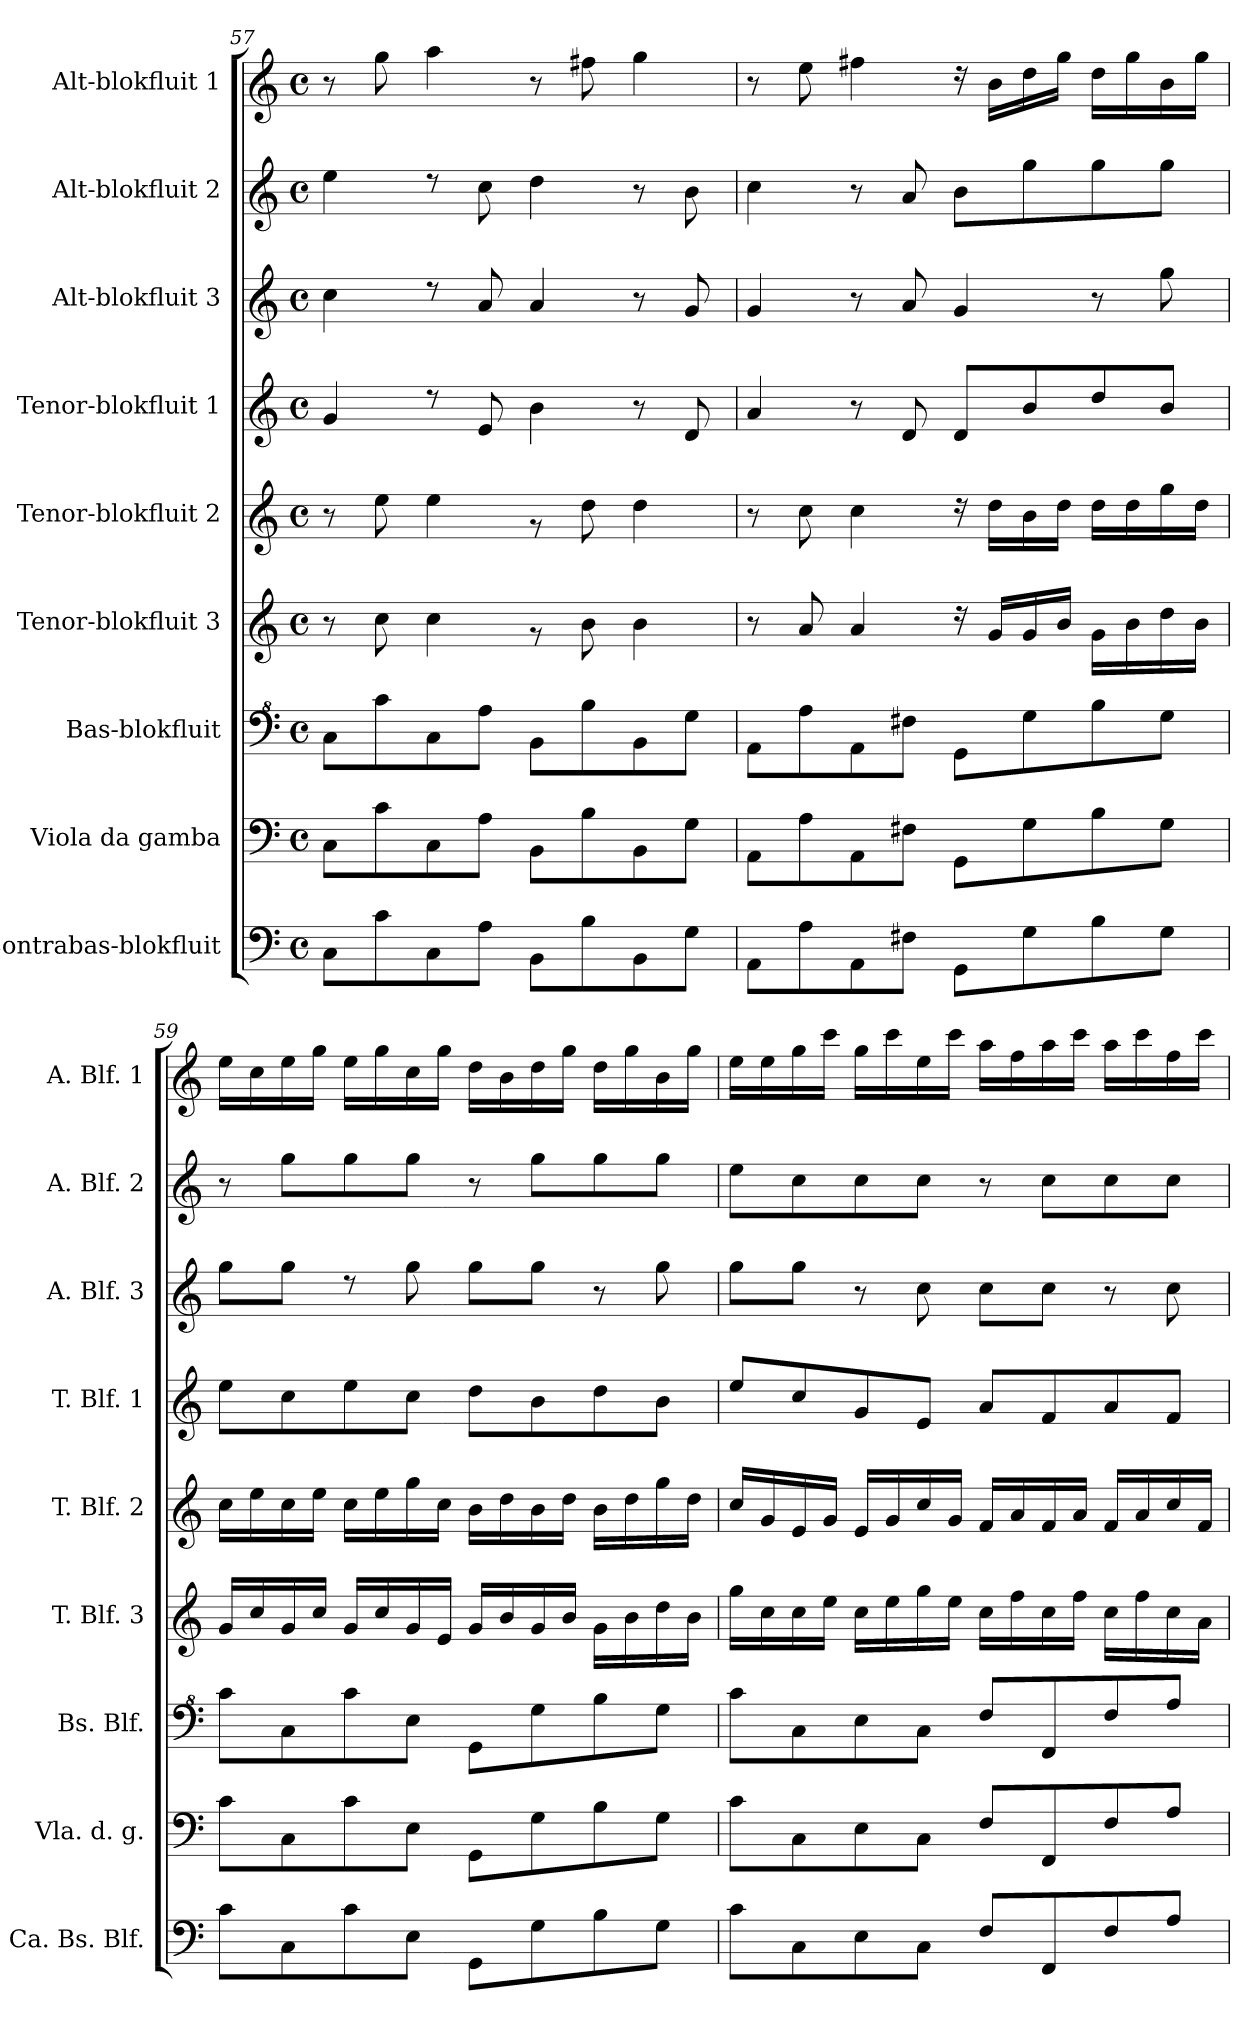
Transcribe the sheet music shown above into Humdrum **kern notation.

**kern	**kern	**kern	**kern	**kern	**kern	**kern	**kern	**kern
*part9	*part8	*part7	*part6	*part5	*part4	*part3	*part2	*part1
*staff9	*staff8	*staff7	*staff6	*staff5	*staff4	*staff3	*staff2	*staff1
*I"Contrabas-blokfluit	*I"Viola da gamba	*I"Bas-blokfluit	*I"Tenor-blokfluit 3	*I"Tenor-blokfluit 2	*I"Tenor-blokfluit 1	*I"Alt-blokfluit 3	*I"Alt-blokfluit 2	*I"Alt-blokfluit 1
*I'Ca. Bs. Blf.	*I'Vla. d. g.	*I'Bs. Blf.	*I'T. Blf. 3	*I'T. Blf. 2	*I'T. Blf. 1	*I'A. Blf. 3	*I'A. Blf. 2	*I'A. Blf. 1
!!LO:PB:g=z
*clefF4	*clefF4	*clefF^4	*clefG2	*clefG2	*clefG2	*clefG2	*clefG2	*clefG2
*k[]	*k[]	*k[]	*k[]	*k[]	*k[]	*k[]	*k[]	*k[]
*M4/4	*M4/4	*M4/4	*M4/4	*M4/4	*M4/4	*M4/4	*M4/4	*M4/4
*met(c)	*met(c)	*met(c)	*met(c)	*met(c)	*met(c)	*met(c)	*met(c)	*met(c)
=57	=57	=57	=57	=57	=57	=57	=57	=57
8C\L	8C\L	8c\L	8r	8r	4g/	4cc\	4ee\	8r
8c\	8c\	8cc\	8cc\	8ee\	.	.	.	8gg\
8C\	8C\	8c\	4cc\	4ee\	8rdd	8rdd	8rdd	4aa\
8A\J	8A\J	8a\J	.	.	8e/	8a/	8cc\	.
8BB\L	8BB\L	8B\L	8rg	8rg	4b\	4a/	4dd\	8r
8B\	8B\	8b\	8b\	8dd\	.	.	.	8ff#X\
8BB\	8BB\	8B\	4b\	4dd\	8r	8r	8r	4gg\
8G\J	8G\J	8g\J	.	.	8d/	8g/	8b\	.
=58	=58	=58	=58	=58	=58	=58	=58	=58
8AA\L	8AA\L	8A\L	8r	8r	4a/	4g/	4cc\	8r
8A\	8A\	8a\	8a/	8cc\	.	.	.	8ee\
8AA\	8AA\	8A\	4a/	4cc\	8r	8r	8r	4ff#X\
8F#X\J	8F#X\J	8f#X\J	.	.	8d/	8a/	8a/	.
8GG\L	8GG\L	8G\L	16rdd	16rdd	8d/L	4g/	8b\L	16rdd
.	.	.	16g/LL	16dd\LL	.	.	.	16b\LL
8G\	8G\	8g\	16g/	16b\	8b/	.	8gg\	16dd\
.	.	.	16b/JJ	16dd\JJ	.	.	.	16gg\JJ
8B\	8B\	8b\	16g\LL	16dd\LL	8dd/	8r	8gg\	16dd\LL
.	.	.	16b\	16dd\	.	.	.	16gg\
8G\J	8G\J	8g\J	16dd\	16gg\	8b/J	8gg\	8gg\J	16b\
.	.	.	16b\JJ	16dd\JJ	.	.	.	16gg\JJ
=59	=59	=59	=59	=59	=59	=59	=59	=59
8c\L	8c\L	8cc\L	16g/LL	16cc\LL	8ee\L	8gg\L	8r	16ee\LL
.	.	.	16cc/	16ee\	.	.	.	16cc\
8C\	8C\	8c\	16g/	16cc\	8cc\	8gg\J	8gg\L	16ee\
.	.	.	16cc/JJ	16ee\JJ	.	.	.	16gg\JJ
8c\	8c\	8cc\	16g/LL	16cc\LL	8ee\	8rdd	8gg\	16ee\LL
.	.	.	16cc/	16ee\	.	.	.	16gg\
8E\J	8E\J	8e\J	16g/	16gg\	8cc\J	8gg\	8gg\J	16cc\
.	.	.	16e/JJ	16cc\JJ	.	.	.	16gg\JJ
8GG\L	8GG\L	8G\L	16g/LL	16b\LL	8dd\L	8gg\L	8r	16dd\LL
.	.	.	16b/	16dd\	.	.	.	16b\
8G\	8G\	8g\	16g/	16b\	8b\	8gg\J	8gg\L	16dd\
.	.	.	16b/JJ	16dd\JJ	.	.	.	16gg\JJ
8B\	8B\	8b\	16g\LL	16b\LL	8dd\	8r	8gg\	16dd\LL
.	.	.	16b\	16dd\	.	.	.	16gg\
8G\J	8G\J	8g\J	16dd\	16gg\	8b\J	8gg\	8gg\J	16b\
.	.	.	16b\JJ	16dd\JJ	.	.	.	16gg\JJ
!!LO:PB:g=z
=60	=60	=60	=60	=60	=60	=60	=60	=60
8c\L	8c\L	8cc\L	16gg\LL	16cc/LL	8ee/L	8gg\L	8ee\L	16ee\LL
.	.	.	16cc\	16g/	.	.	.	16ee\
8C\	8C\	8c\	16cc\	16e/	8cc/	8gg\J	8cc\	16gg\
.	.	.	16ee\JJ	16g/JJ	.	.	.	16ccc\JJ
8E\	8E\	8e\	16cc\LL	16e/LL	8g/	8r	8cc\	16gg\LL
.	.	.	16ee\	16g/	.	.	.	16ccc\
8C\J	8C\J	8c\J	16gg\	16cc/	8e/J	8cc\	8cc\J	16ee\
.	.	.	16ee\JJ	16g/JJ	.	.	.	16ccc\JJ
8F/L	8F/L	8f/L	16cc\LL	16f/LL	8a/L	8cc\L	8r	16aa\LL
.	.	.	16ff\	16a/	.	.	.	16ff\
8FF/	8FF/	8F/	16cc\	16f/	8f/	8cc\J	8cc\L	16aa\
.	.	.	16ff\JJ	16a/JJ	.	.	.	16ccc\JJ
8F/	8F/	8f/	16cc\LL	16f/LL	8a/	8r	8cc\	16aa\LL
.	.	.	16ff\	16a/	.	.	.	16ccc\
8A/J	8A/J	8a/J	16cc\	16cc/	8f/J	8cc\	8cc\J	16ff\
.	.	.	16a\JJ	16f/JJ	.	.	.	16ccc\JJ
=	=	=	=	=	=	=	=	=
*-	*-	*-	*-	*-	*-	*-	*-	*-
